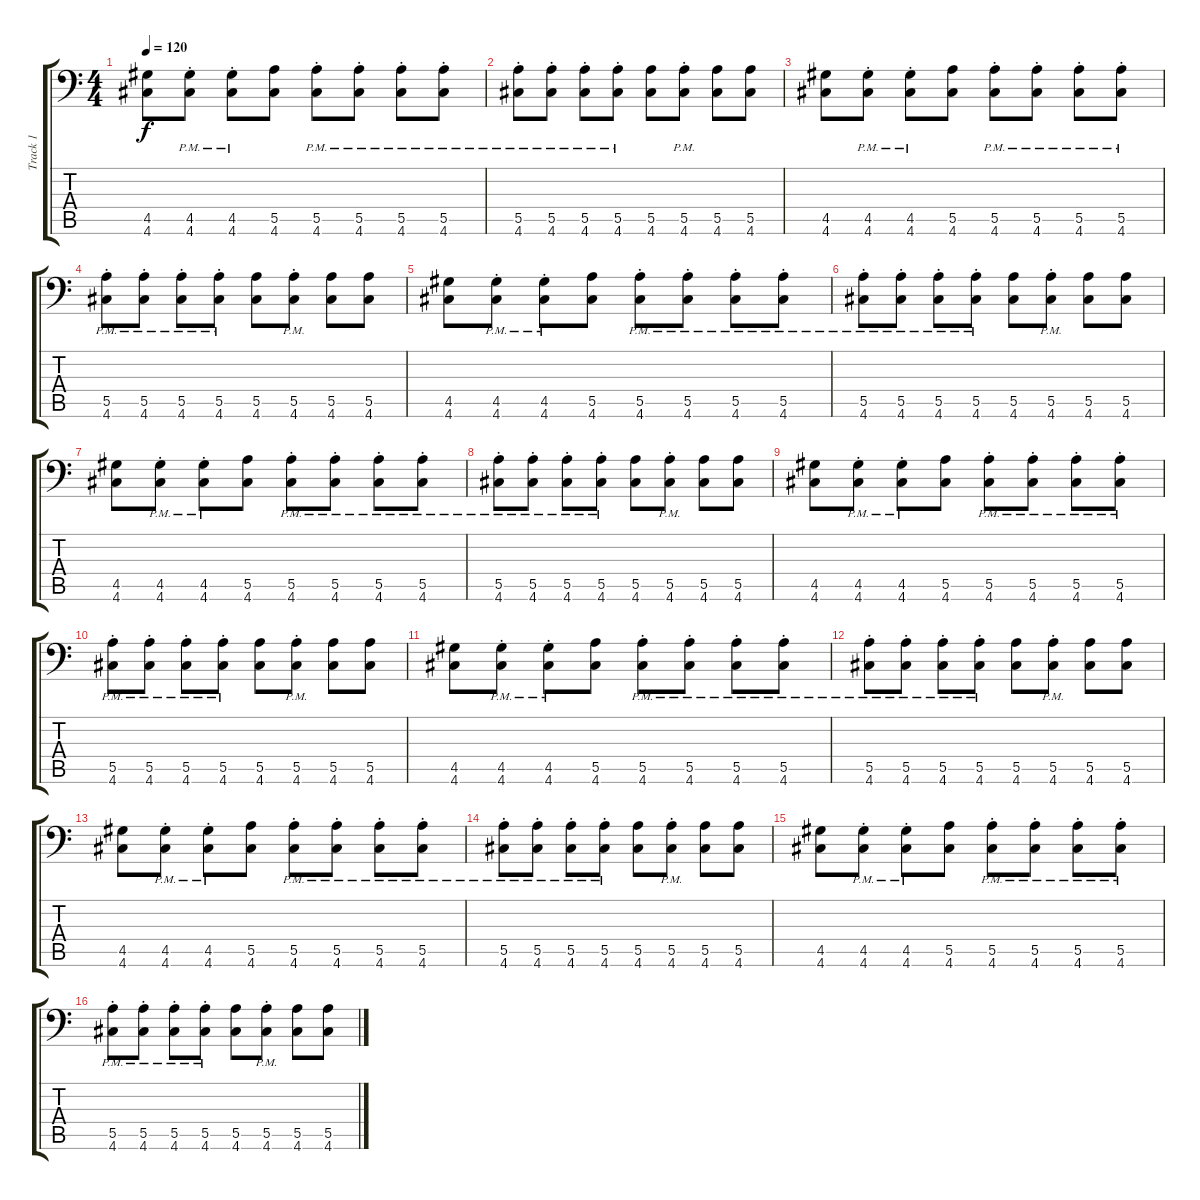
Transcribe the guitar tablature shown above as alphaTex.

\track ("Track 1" "Track 1") {instrument distortionguitar}
\staff {score tabs}
\tuning (B3 Gb3 D3 A2 E2 A1) {hide}
\ts (4 4)
\tempo 120
\clef f4
\ks c
(4.5 4.6).8{dy f} (4.5{pm st} 4.6{pm st}).8 (4.5{pm st} 4.6{pm st}).8 (5.5 4.6).8 (5.5{pm st} 4.6{pm st}).8 (5.5{pm st} 4.6{pm st}).8 (5.5{pm st} 4.6{pm st}).8 (5.5{pm st} 4.6{pm st}).8 |
(5.5{pm st} 4.6{pm st}).8 (5.5{pm st} 4.6{pm st}).8 (5.5{pm st} 4.6{pm st}).8 (5.5{pm st} 4.6{pm st}).8 (5.5 4.6).8 (5.5{pm st} 4.6{pm st}).8 (5.5 4.6).8 (5.5 4.6).8 |
(4.5 4.6).8 (4.5{pm st} 4.6{pm}).8 (4.5{pm st} 4.6{pm st}).8 (5.5 4.6).8 (5.5{pm st} 4.6{pm st}).8 (5.5{pm st} 4.6{pm st}).8 (5.5{pm st} 4.6{pm st}).8 (5.5{pm st} 4.6{pm st}).8 |
(5.5{pm st} 4.6{pm st}).8 (5.5{pm st} 4.6{pm st}).8 (5.5{pm st} 4.6{pm st}).8 (5.5{pm st} 4.6{pm st}).8 (5.5 4.6).8 (5.5{pm st} 4.6{pm st}).8 (5.5 4.6).8 (5.5 4.6).8 |
(4.5 4.6).8 (4.5{pm st} 4.6{pm st}).8 (4.5{pm st} 4.6{pm st}).8 (5.5 4.6).8 (5.5{pm st} 4.6{pm st}).8 (5.5{pm st} 4.6{pm st}).8 (5.5{pm st} 4.6{pm st}).8 (5.5{pm st} 4.6{pm st}).8 |
(5.5{pm st} 4.6{pm st}).8 (5.5{pm st} 4.6{pm st}).8 (5.5{pm st} 4.6{pm st}).8 (5.5{pm st} 4.6{pm st}).8 (5.5 4.6).8 (5.5{pm st} 4.6{pm st}).8 (5.5 4.6).8 (5.5 4.6).8 |
(4.5 4.6).8 (4.5{pm st} 4.6{pm st}).8 (4.5{pm st} 4.6{pm st}).8 (5.5 4.6).8 (5.5{pm st} 4.6{pm st}).8 (5.5{pm st} 4.6{pm st}).8 (5.5{pm st} 4.6{pm st}).8 (5.5{pm st} 4.6{pm st}).8 |
(5.5{pm st} 4.6{pm st}).8 (5.5{pm st} 4.6{pm st}).8 (5.5{pm st} 4.6{pm st}).8 (5.5{pm st} 4.6{pm st}).8 (5.5 4.6).8 (5.5{pm st} 4.6{pm st}).8 (5.5 4.6).8 (5.5 4.6).8 |
(4.5 4.6).8{volume 14} (4.5{pm st} 4.6{pm}).8 (4.5{pm st} 4.6{pm st}).8 (5.5 4.6).8 (5.5{pm st} 4.6{pm st}).8 (5.5{pm st} 4.6{pm st}).8 (5.5{pm st} 4.6{pm st}).8 (5.5{pm st} 4.6{pm st}).8 |
(5.5{pm st} 4.6{pm st}).8 (5.5{pm st} 4.6{pm st}).8 (5.5{pm st} 4.6{pm st}).8 (5.5{pm st} 4.6{pm st}).8 (5.5 4.6).8 (5.5{pm st} 4.6{pm st}).8 (5.5 4.6).8 (5.5 4.6).8 |
(4.5 4.6).8{volume 10} (4.5{pm st} 4.6{pm st}).8 (4.5{pm st} 4.6{pm st}).8 (5.5 4.6).8 (5.5{pm st} 4.6{pm st}).8 (5.5{pm st} 4.6{pm st}).8 (5.5{pm st} 4.6{pm st}).8 (5.5{pm st} 4.6{pm st}).8 |
(5.5{pm st} 4.6{pm st}).8 (5.5{pm st} 4.6{pm st}).8 (5.5{pm st} 4.6{pm st}).8 (5.5{pm st} 4.6{pm st}).8 (5.5 4.6).8 (5.5{pm st} 4.6{pm st}).8 (5.5 4.6).8 (5.5 4.6).8 |
(4.5 4.6).8{volume 7} (4.5{pm st} 4.6{pm st}).8 (4.5{pm st} 4.6{pm st}).8 (5.5 4.6).8 (5.5{pm st} 4.6{pm st}).8 (5.5{pm st} 4.6{pm st}).8 (5.5{pm st} 4.6{pm st}).8 (5.5{pm st} 4.6{pm st}).8 |
(5.5{pm st} 4.6{pm st}).8 (5.5{pm st} 4.6{pm st}).8 (5.5{pm st} 4.6{pm st}).8 (5.5{pm st} 4.6{pm st}).8 (5.5 4.6).8 (5.5{pm st} 4.6{pm st}).8 (5.5 4.6).8 (5.5 4.6).8 |
(4.5 4.6).8{volume 4} (4.5{pm st} 4.6{pm st}).8 (4.5{pm st} 4.6{pm st}).8 (5.5 4.6).8 (5.5{pm st} 4.6{pm st}).8 (5.5{pm st} 4.6{pm st}).8 (5.5{pm st} 4.6{pm st}).8 (5.5{pm st} 4.6{pm st}).8 |
(5.5{pm st} 4.6{pm st}).8 (5.5{pm st} 4.6{pm st}).8 (5.5{pm st} 4.6{pm st}).8 (5.5{pm st} 4.6{pm st}).8 (5.5 4.6).8 (5.5{pm st} 4.6{pm st}).8 (5.5 4.6).8 (5.5 4.6).8
